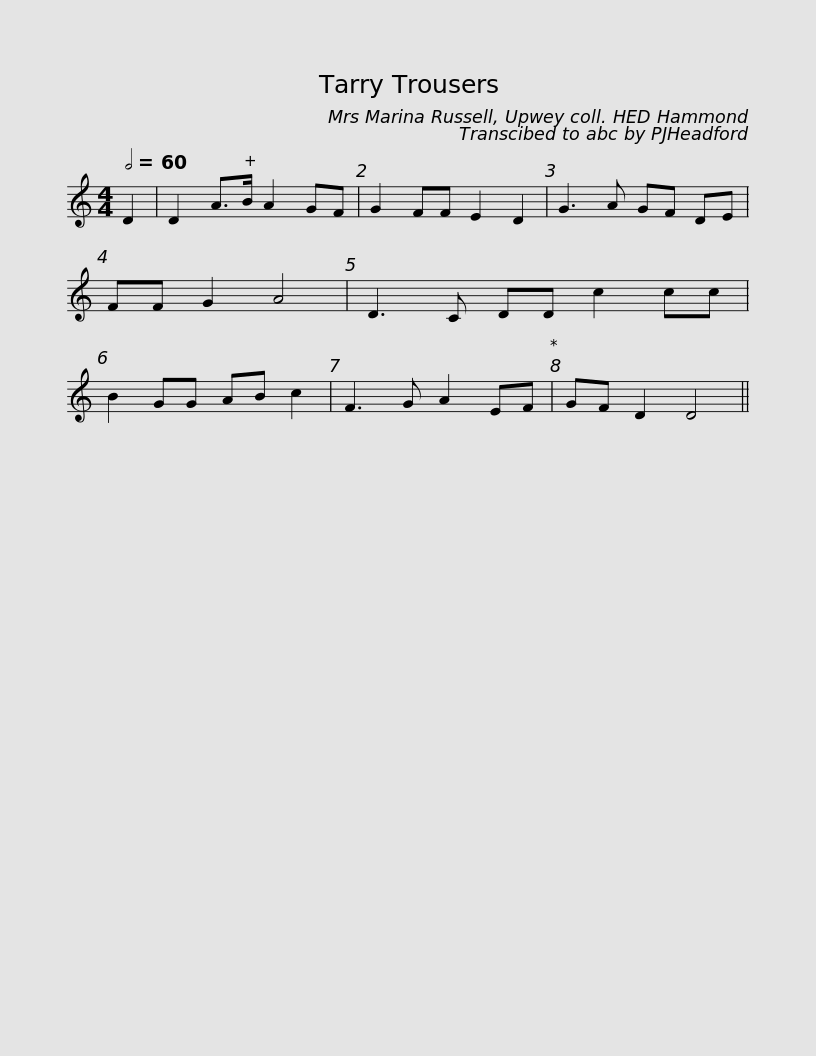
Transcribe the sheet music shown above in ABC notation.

X:1
L:1/8
Q:1/2=60
M:4/4
I:linebreak $
K:C
V:1 treble
V:1
 D2 | D2 A>B A2 GF | G2 FF E2 D2 | G3 A GF DE | FF G2 A4 | %5
 D3 C DD c2 cc | B2 GG AB c2 |$ F3 G A2 EF | GF D2 D4 || %9
